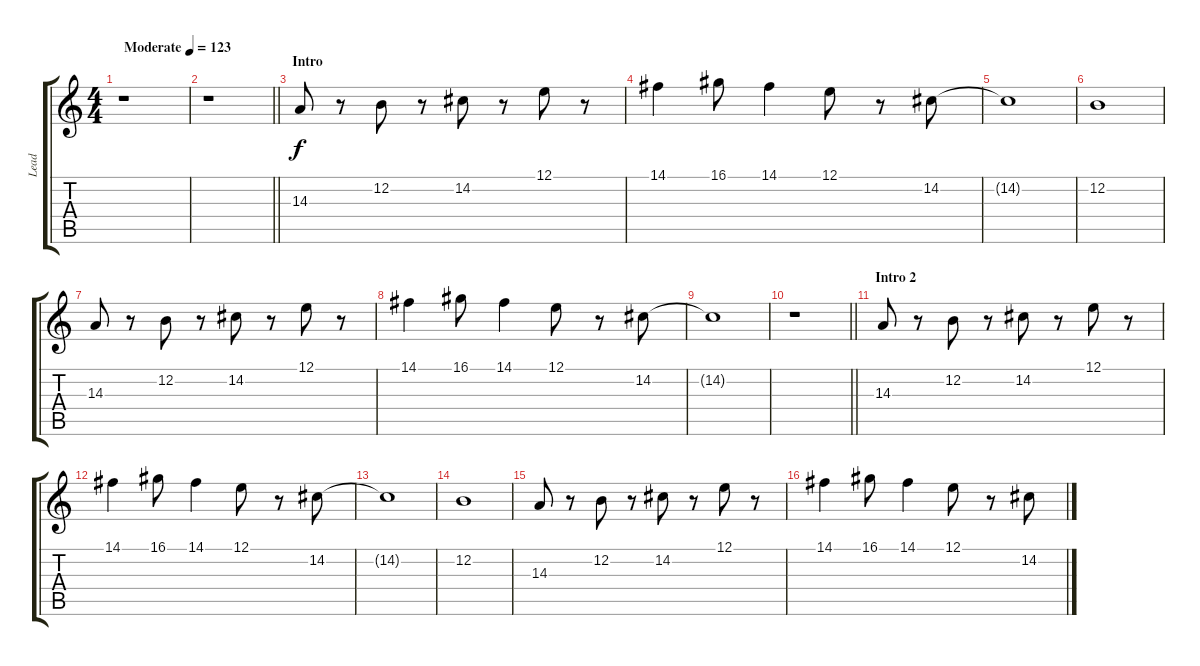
\track ("Lead" "Lead") {instrument electricpiano1}
\staff {score tabs}
\tuning (E4 B3 G3 D3 A2 E2) {hide}
\ts (4 4)
\tempo (123 "Moderate")
\clef g2
\ks c
r.1{dy f instrument electricpiano1} |
\barLineRight lightlight
r.1 |
\section ("" "Intro")
14.3.8 r.8 12.2.8 r.8 14.2.8 r.8 12.1.8 r.8 |
14.1.4 16.1.8 14.1.4 12.1.8 r.8 14.2.8 |
14.2{t}.1 |
12.2.1 |
14.3.8 r.8 12.2.8 r.8 14.2.8 r.8 12.1.8 r.8 |
14.1.4 16.1.8 14.1.4 12.1.8 r.8 14.2.8 |
14.2{t}.1 |
\barLineRight lightlight
r.1 |
\section ("" "Intro 2")
14.3.8 r.8 12.2.8 r.8 14.2.8 r.8 12.1.8 r.8 |
14.1.4 16.1.8 14.1.4 12.1.8 r.8 14.2.8 |
14.2{t}.1 |
12.2.1 |
14.3.8 r.8 12.2.8 r.8 14.2.8 r.8 12.1.8 r.8 |
14.1.4 16.1.8 14.1.4 12.1.8 r.8 14.2.8
